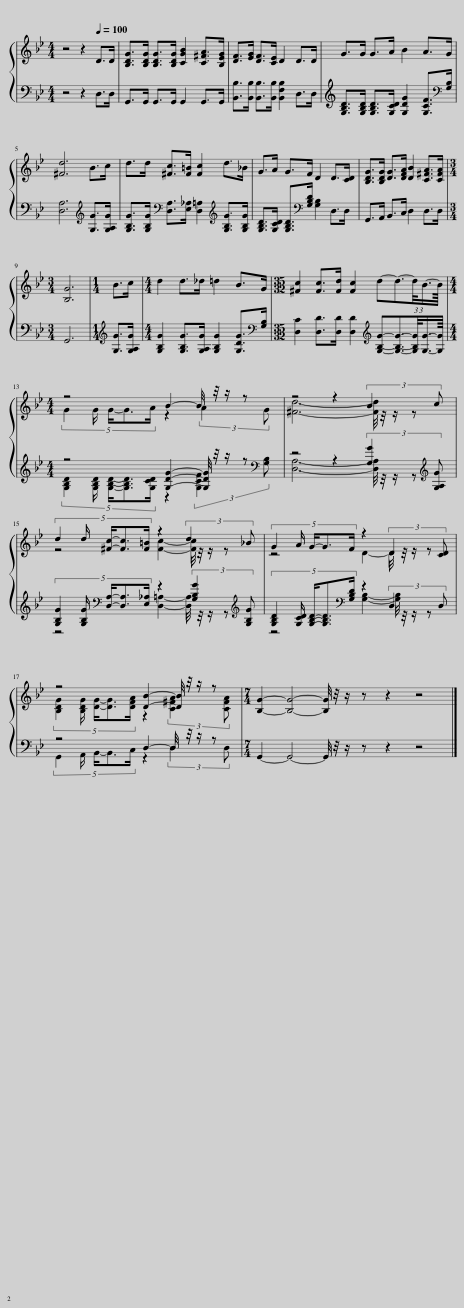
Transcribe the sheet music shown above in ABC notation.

X:1
%%score { ( 1 3 ) | ( 2 4 ) }
L:1/8
M:4/4
I:linebreak $
K:Bb
V:1 treble
V:3 treble
V:2 bass
V:4 bass
V:1
 z4 z2[Q:1/4=100] D>D | [B,DG]>[B,DG] [B,DG]>[B,DG] [CGB]2 [C^FA]>[B,EG] | [DF]>[EG] [DF]>[CE] D2 D>D | G>G G>A B2 A>G |$ [^Fd]6 B>c | %5
 d>d [^Fc]>[F=B] [Fc]2 d>_B | G>A G>F D2 D>[CD] | [B,DG]>[B,DG] [DG]>[DFA] [DB]2 [C^FA]>[CFA] |$[M:3/4] [B,G]6 |[M:1/4] B>c | %10
[M:4/4] d2 d>_d =d2 B>G |[M:35/32] [^Fc]2 [Fc]>[Fd] [Fc]2 d-(3:2:4d3/2-d/4B3/4-B/8 |$[M:4/4] z4 B2- B/4 z/4 z/ z | z4 z2 (3:2:2B2 c |$ (5:4:5d2 d/ [^Fc]/-[Fc]3/2[F=B]/ z2 (3:2:2d2 _B | %15
 (5:4:5G2 A/ G/-G3/2F/ z2 (3:2:2D2 [CD] |$ z4 [DB]2- [DB]/4 z/4 z/ z |[M:7/4] [B,G]2- [B,G]4- [B,G]/4 z/4 z/ z z2 z4 |] %18
V:2
 z4 z2 D,>D, | G,,>G,, G,,>G,, G,,2 G,,>G,, | [B,,B,]>[B,,B,] [B,,B,]>[B,,B,] [B,,F,B,]2 D,>D, | [G,B,D]>[G,B,D] [G,B,D]>[G,CD] [G,DG]2 [G,CF]>[K:bass][G,B,] |$ [D,A,]6[K:treble] [G,G]>[G,A,G] | %5
 [G,B,G]>[G,B,G][K:bass] [D,A,]>[E,_A,] [D,=A,]2[K:treble] [G,B,G]>[G,B,G] | [G,B,D]>[G,CD] [G,B,D]>[K:bass][G,B,D] [G,B,]2 D,>D, | G,,>A,, B,,>C, D,2 D,>D, |$[M:3/4] G,,6 |[M:1/4][K:treble] [G,G]>[G,A,G] | %10
[M:4/4] [G,B,G]2 [G,B,G]>[G,A,G] [G,B,G]2 [G,DG]>[K:bass][G,B,] |[M:35/32] [D,C]2 [D,D]>[D,D] [D,D]2[K:treble] [G,B,G]-(3:2:4[G,B,G]3/2-[G,B,G]/4[G,G]3/4-[G,G]/8 |$[M:4/4] z4 [G,DG]2- [G,DG]/4 z/4 z/ z[K:bass] | z4 z2 (3:2:2[G,G]2[K:treble] [G,A,G] |$ (5:4:5[G,B,G]2 [G,B,G]/[K:bass] [D,A,]/-[D,A,]3/2[E,_A,]/ z2 (3:2:2[G,B,G]2[K:treble] [G,B,G] | %15
 (5:4:5[G,B,D]2 [G,CD]/ [G,B,D]/-[G,B,D]3/2[K:bass][G,B,D]/ z2 (3:2:2D,2 D, |$ z4 D,2- D,/4 z/4 z/ z |[M:7/4] G,,2- G,,4- G,,/4 z/4 z/ z z2 z4 |] %18
V:3
 x8 | x8 | x8 | x8 |$ x8 | %5
 x8 | x8 | x8 |$[M:3/4] x6 |[M:1/4] x2 | %10
[M:4/4] x8 |[M:35/32] x35/4 |$[M:4/4] (5:4:5G2 G/ G/-G3/2A/ z2 (3:2:2A2 G | [^Fd]6- [Fd]/4 z/4 z/ z |$ z4 [^Fc]2- [Fc]/4 z/4 z/ z | %15
 z4 D2- D/4 z/4 z/ z |$ (5:4:5[B,DG]2 [B,DG]/ [DG]/-[DG]3/2[DFA]/ z2 (3:2:2[C^FA]2 [CFA] |[M:7/4] x14 |] %18
V:4
 x8 | x8 | x8 | x15/2[K:bass] x/ |$ x6[K:treble] x2 | %5
 x2[K:bass] x4[K:treble] x2 | x7/2[K:bass] x9/2 | x8 |$[M:3/4] x6 |[M:1/4][K:treble] x2 | %10
[M:4/4] x15/2[K:bass] x/ |[M:35/32] x6[K:treble] x11/4 |$[M:4/4] (5:4:5[G,B,D]2 [G,B,D]/ [G,B,D]/-[G,B,D]3/2[G,CD]/ z2 (3:2:2[G,CF]2[K:bass] [G,B,] | [D,A,]6- [D,A,]/4 z/4 z/ z[K:treble] |$ z4[K:bass] [D,=A,]2- [D,A,]/4 z/4 z/ z[K:treble] | %15
 z4[K:bass] [G,B,]2- [G,B,]/4 z/4 z/ z |$ (5:4:5G,,2 A,,/ B,,/-B,,3/2C,/ z2 (3:2:2D,2 D, |[M:7/4] x14 |] %18
